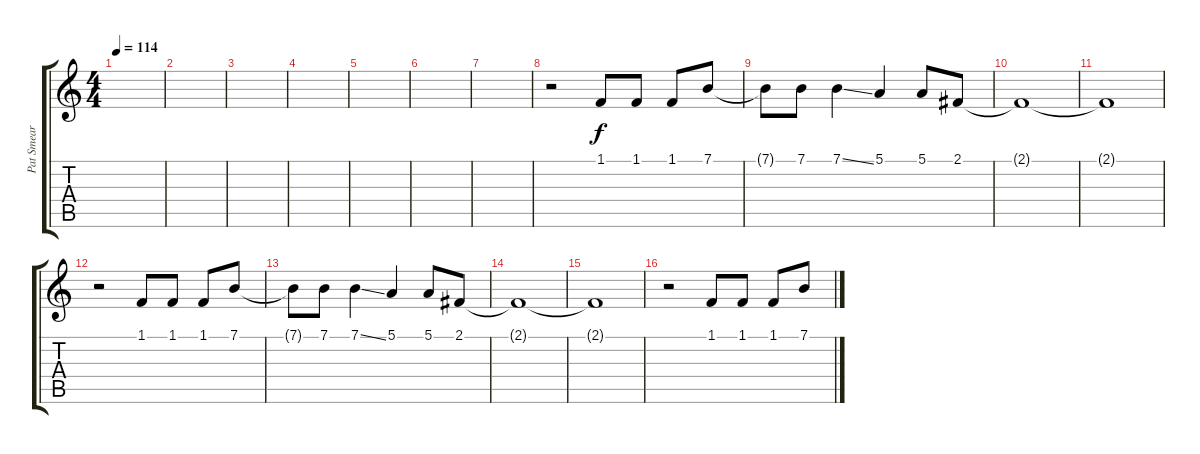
\track ("Pat Smear (Voix)" "Pat Smear ") {instrument clarinet}
\staff {score tabs}
\tuning (E4 B3 G3 D3 A2 E2) {hide}
\ts (4 4)
\tempo 114
\clef g2
\ks c
|
|
|
|
|
|
|
r.2 1.1.8 1.1.8 1.1.8 7.1.8 |
7.1{t}.8 7.1.8 7.1{ss}.4 5.1.4 5.1.8 2.1.8 |
2.1{t}.1 |
2.1{t}.1 |
r.2 1.1.8 1.1.8 1.1.8 7.1.8 |
7.1{t}.8 7.1.8 7.1{ss}.4 5.1.4 5.1.8 2.1.8 |
2.1{t}.1 |
2.1{t}.1 |
r.2 1.1.8 1.1.8 1.1.8 7.1.8
